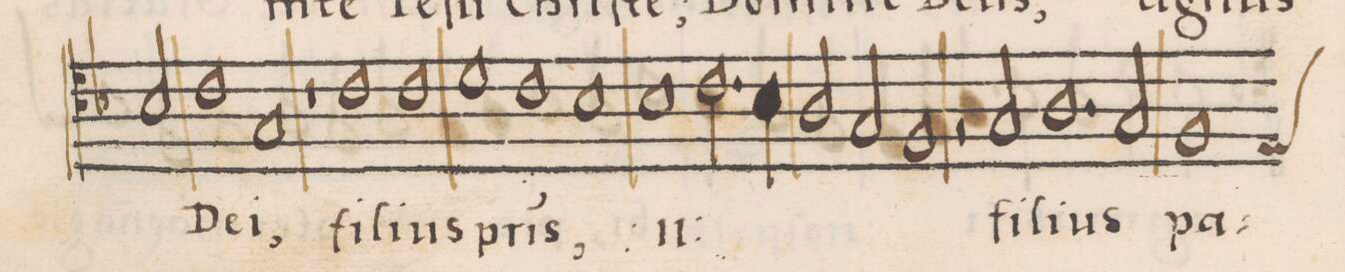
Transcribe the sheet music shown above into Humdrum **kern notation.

**kern	**text
*I"TENOR	*
*clefC4	*
*k[b-]	*
*met(C|)	*
*M2/1	*
2B-/	.
1c\	De-
=57-	=57-
1G/	-i,
1r	.
=58-	=58-
1c\	fi-
1c\	-li-
=59-	=59-
1d\	-us
1c\	p(at)-
=60-	=60-
1B-\	-ris,
*	*ij
1B-\	fi-
=61-	=61-
2.c\	-li-
4B-\	-us
2A/	p(at)-
2G/	.
=62-	=62-
1F/	-ris
*	*Xij
2r	.
2G/	fi-
=63-	=63-
1.A\	-li-
2G/	-us
=64-	=64-
*custos:E	*
1F/	pa-
*-	*-
